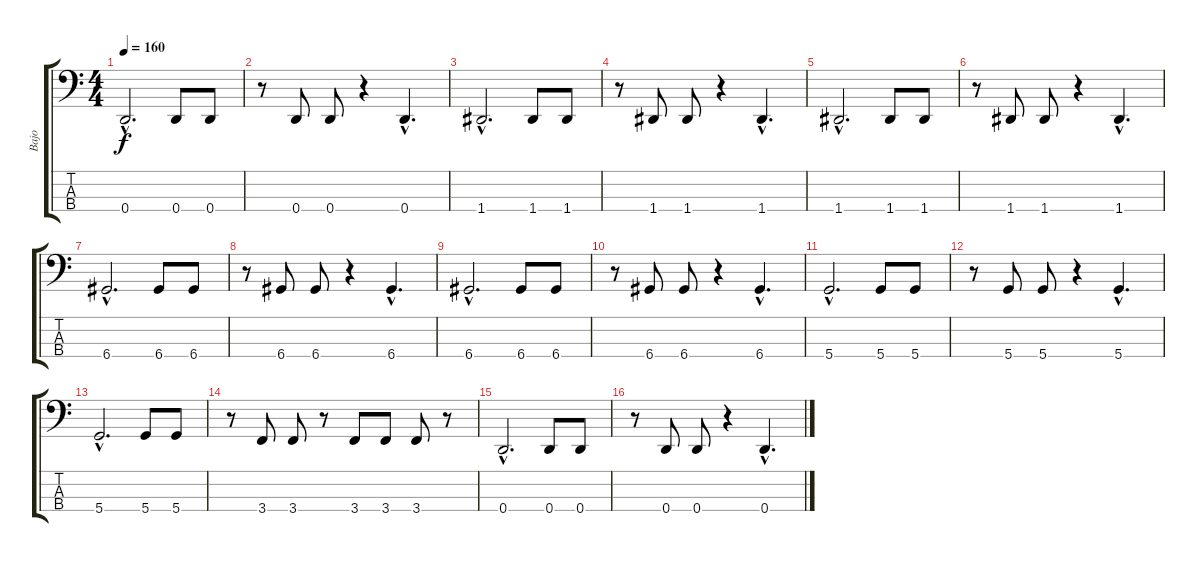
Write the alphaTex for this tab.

\track ("Bajo" "Bajo") {instrument electricbasspick}
\staff {score tabs}
\tuning (F2 C2 G1 D1) {hide}
\ts (4 4)
\tempo 160
\clef f4
\ks c
0.4{hac}.2{d dy f} 0.4.8 0.4.8 |
r.8 0.4.8 0.4.8 r.4 0.4{hac}.4{d} |
1.4{hac}.2{d} 1.4.8 1.4.8 |
r.8 1.4.8 1.4.8 r.4 1.4{hac}.4{d} |
1.4{hac}.2{d} 1.4.8 1.4.8 |
r.8 1.4.8 1.4.8 r.4 1.4{hac}.4{d} |
6.4{hac}.2{d} 6.4.8 6.4.8 |
r.8 6.4.8 6.4.8 r.4 6.4{hac}.4{d} |
6.4{hac}.2{d} 6.4.8 6.4.8 |
r.8 6.4.8 6.4.8 r.4 6.4{hac}.4{d} |
5.4{hac}.2{d} 5.4.8 5.4.8 |
r.8 5.4.8 5.4.8 r.4 5.4{hac}.4{d} |
5.4{hac}.2{d} 5.4.8 5.4.8 |
r.8 3.4.8 3.4.8 r.8 3.4.8 3.4.8 3.4.8 r.8 |
0.4{hac}.2{d} 0.4.8 0.4.8 |
r.8 0.4.8 0.4.8 r.4 0.4{hac}.4{d}
